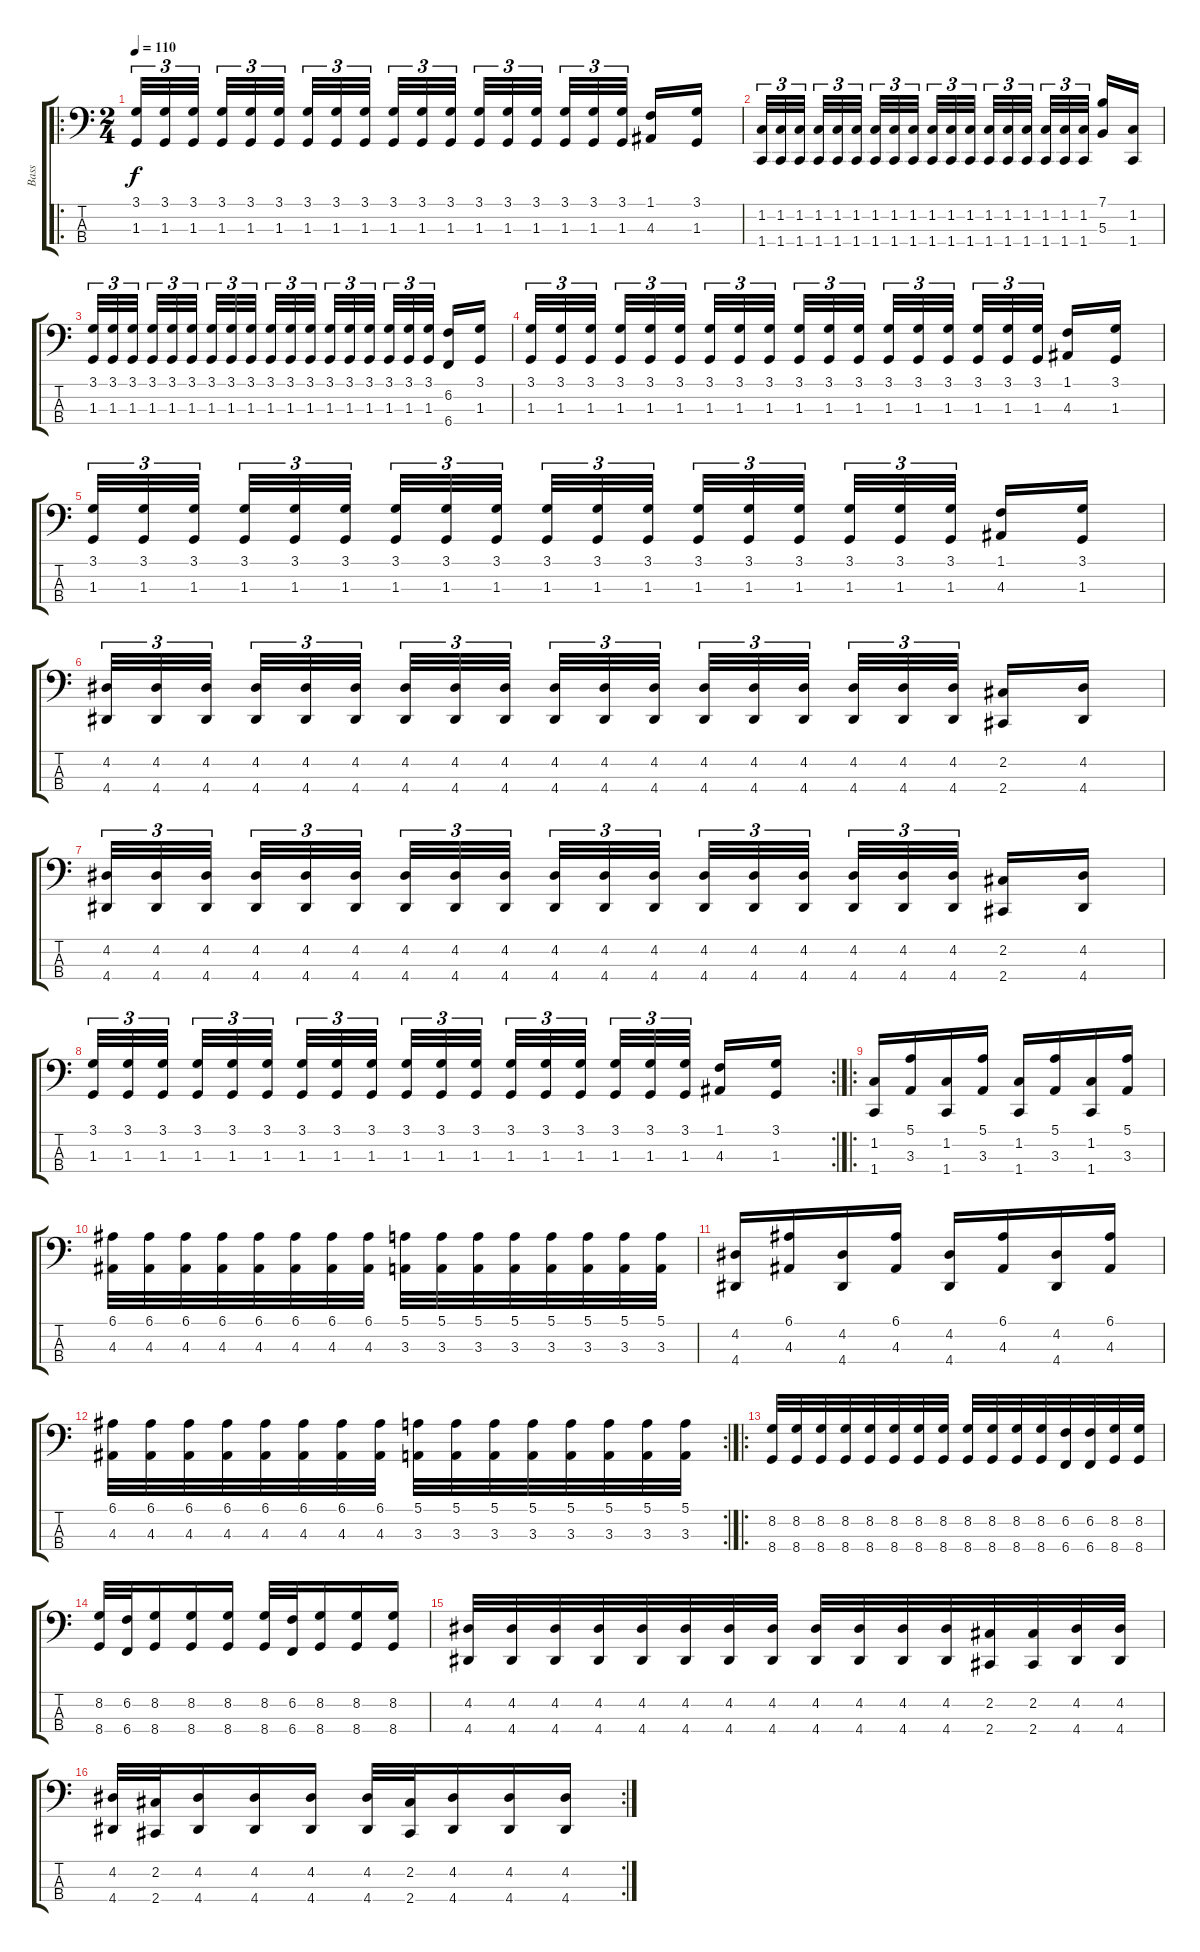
\track ("Bass" "Bass") {instrument electricbasspick}
\staff {score tabs}
\tuning (E2 B1 Gb1 B0) {hide}
\ro
\ts (2 4)
\tempo 110
\clef f4
\ks c
(3.1 1.3).32{tu (3 2) dy f instrument electricbasspick} (3.1 1.3).32{tu (3 2)} (3.1 1.3).32{tu (3 2)} (3.1 1.3).32{tu (3 2)} (3.1 1.3).32{tu (3 2)} (3.1 1.3).32{tu (3 2)} (3.1 1.3).32{tu (3 2)} (3.1 1.3).32{tu (3 2)} (3.1 1.3).32{tu (3 2)} (3.1 1.3).32{tu (3 2)} (3.1 1.3).32{tu (3 2)} (3.1 1.3).32{tu (3 2)} (3.1 1.3).32{tu (3 2)} (3.1 1.3).32{tu (3 2)} (3.1 1.3).32{tu (3 2)} (3.1 1.3).32{tu (3 2)} (3.1 1.3).32{tu (3 2)} (3.1 1.3).32{tu (3 2)} (1.1 4.3).16 (3.1 1.3).16 |
(1.2 1.4).32{tu (3 2)} (1.2 1.4).32{tu (3 2)} (1.2 1.4).32{tu (3 2)} (1.2 1.4).32{tu (3 2)} (1.2 1.4).32{tu (3 2)} (1.2 1.4).32{tu (3 2)} (1.2 1.4).32{tu (3 2)} (1.2 1.4).32{tu (3 2)} (1.2 1.4).32{tu (3 2)} (1.2 1.4).32{tu (3 2)} (1.2 1.4).32{tu (3 2)} (1.2 1.4).32{tu (3 2)} (1.2 1.4).32{tu (3 2)} (1.2 1.4).32{tu (3 2)} (1.2 1.4).32{tu (3 2)} (1.2 1.4).32{tu (3 2)} (1.2 1.4).32{tu (3 2)} (1.2 1.4).32{tu (3 2)} (7.1 5.3).16 (1.2 1.4).16 |
(3.1 1.3).32{tu (3 2)} (3.1 1.3).32{tu (3 2)} (3.1 1.3).32{tu (3 2)} (3.1 1.3).32{tu (3 2)} (3.1 1.3).32{tu (3 2)} (3.1 1.3).32{tu (3 2)} (3.1 1.3).32{tu (3 2)} (3.1 1.3).32{tu (3 2)} (3.1 1.3).32{tu (3 2)} (3.1 1.3).32{tu (3 2)} (3.1 1.3).32{tu (3 2)} (3.1 1.3).32{tu (3 2)} (3.1 1.3).32{tu (3 2)} (3.1 1.3).32{tu (3 2)} (3.1 1.3).32{tu (3 2)} (3.1 1.3).32{tu (3 2)} (3.1 1.3).32{tu (3 2)} (3.1 1.3).32{tu (3 2)} (6.2 6.4).16 (3.1 1.3).16 |
(3.1 1.3).32{tu (3 2)} (3.1 1.3).32{tu (3 2)} (3.1 1.3).32{tu (3 2)} (3.1 1.3).32{tu (3 2)} (3.1 1.3).32{tu (3 2)} (3.1 1.3).32{tu (3 2)} (3.1 1.3).32{tu (3 2)} (3.1 1.3).32{tu (3 2)} (3.1 1.3).32{tu (3 2)} (3.1 1.3).32{tu (3 2)} (3.1 1.3).32{tu (3 2)} (3.1 1.3).32{tu (3 2)} (3.1 1.3).32{tu (3 2)} (3.1 1.3).32{tu (3 2)} (3.1 1.3).32{tu (3 2)} (3.1 1.3).32{tu (3 2)} (3.1 1.3).32{tu (3 2)} (3.1 1.3).32{tu (3 2)} (1.1 4.3).16 (3.1 1.3).16 |
(3.1 1.3).32{tu (3 2)} (3.1 1.3).32{tu (3 2)} (3.1 1.3).32{tu (3 2)} (3.1 1.3).32{tu (3 2)} (3.1 1.3).32{tu (3 2)} (3.1 1.3).32{tu (3 2)} (3.1 1.3).32{tu (3 2)} (3.1 1.3).32{tu (3 2)} (3.1 1.3).32{tu (3 2)} (3.1 1.3).32{tu (3 2)} (3.1 1.3).32{tu (3 2)} (3.1 1.3).32{tu (3 2)} (3.1 1.3).32{tu (3 2)} (3.1 1.3).32{tu (3 2)} (3.1 1.3).32{tu (3 2)} (3.1 1.3).32{tu (3 2)} (3.1 1.3).32{tu (3 2)} (3.1 1.3).32{tu (3 2)} (1.1 4.3).16 (3.1 1.3).16 |
(4.2 4.4).32{tu (3 2)} (4.2 4.4).32{tu (3 2)} (4.2 4.4).32{tu (3 2)} (4.2 4.4).32{tu (3 2)} (4.2 4.4).32{tu (3 2)} (4.2 4.4).32{tu (3 2)} (4.2 4.4).32{tu (3 2)} (4.2 4.4).32{tu (3 2)} (4.2 4.4).32{tu (3 2)} (4.2 4.4).32{tu (3 2)} (4.2 4.4).32{tu (3 2)} (4.2 4.4).32{tu (3 2)} (4.2 4.4).32{tu (3 2)} (4.2 4.4).32{tu (3 2)} (4.2 4.4).32{tu (3 2)} (4.2 4.4).32{tu (3 2)} (4.2 4.4).32{tu (3 2)} (4.2 4.4).32{tu (3 2)} (2.2 2.4).16 (4.2 4.4).16 |
(4.2 4.4).32{tu (3 2)} (4.2 4.4).32{tu (3 2)} (4.2 4.4).32{tu (3 2)} (4.2 4.4).32{tu (3 2)} (4.2 4.4).32{tu (3 2)} (4.2 4.4).32{tu (3 2)} (4.2 4.4).32{tu (3 2)} (4.2 4.4).32{tu (3 2)} (4.2 4.4).32{tu (3 2)} (4.2 4.4).32{tu (3 2)} (4.2 4.4).32{tu (3 2)} (4.2 4.4).32{tu (3 2)} (4.2 4.4).32{tu (3 2)} (4.2 4.4).32{tu (3 2)} (4.2 4.4).32{tu (3 2)} (4.2 4.4).32{tu (3 2)} (4.2 4.4).32{tu (3 2)} (4.2 4.4).32{tu (3 2)} (2.2 2.4).16 (4.2 4.4).16 |
\rc 2
(3.1 1.3).32{tu (3 2)} (3.1 1.3).32{tu (3 2)} (3.1 1.3).32{tu (3 2)} (3.1 1.3).32{tu (3 2)} (3.1 1.3).32{tu (3 2)} (3.1 1.3).32{tu (3 2)} (3.1 1.3).32{tu (3 2)} (3.1 1.3).32{tu (3 2)} (3.1 1.3).32{tu (3 2)} (3.1 1.3).32{tu (3 2)} (3.1 1.3).32{tu (3 2)} (3.1 1.3).32{tu (3 2)} (3.1 1.3).32{tu (3 2)} (3.1 1.3).32{tu (3 2)} (3.1 1.3).32{tu (3 2)} (3.1 1.3).32{tu (3 2)} (3.1 1.3).32{tu (3 2)} (3.1 1.3).32{tu (3 2)} (1.1 4.3).16 (3.1 1.3).16 |
\ro
(1.2 1.4).16 (5.1 3.3).16 (1.2 1.4).16 (5.1 3.3).16 (1.2 1.4).16 (5.1 3.3).16 (1.2 1.4).16 (5.1 3.3).16 |
(6.1 4.3).32 (6.1 4.3).32 (6.1 4.3).32 (6.1 4.3).32 (6.1 4.3).32 (6.1 4.3).32 (6.1 4.3).32 (6.1 4.3).32 (5.1 3.3).32 (5.1 3.3).32 (5.1 3.3).32 (5.1 3.3).32 (5.1 3.3).32 (5.1 3.3).32 (5.1 3.3).32 (5.1 3.3).32 |
(4.2 4.4).16 (6.1 4.3).16 (4.2 4.4).16 (6.1 4.3).16 (4.2 4.4).16 (6.1 4.3).16 (4.2 4.4).16 (6.1 4.3).16 |
\rc 2
(6.1 4.3).32 (6.1 4.3).32 (6.1 4.3).32 (6.1 4.3).32 (6.1 4.3).32 (6.1 4.3).32 (6.1 4.3).32 (6.1 4.3).32 (5.1 3.3).32 (5.1 3.3).32 (5.1 3.3).32 (5.1 3.3).32 (5.1 3.3).32 (5.1 3.3).32 (5.1 3.3).32 (5.1 3.3).32 |
\ro
(8.2 8.4).32 (8.2 8.4).32 (8.2 8.4).32 (8.2 8.4).32 (8.2 8.4).32 (8.2 8.4).32 (8.2 8.4).32 (8.2 8.4).32 (8.2 8.4).32 (8.2 8.4).32 (8.2 8.4).32 (8.2 8.4).32 (6.2 6.4).32 (6.2 6.4).32 (8.2 8.4).32 (8.2 8.4).32 |
(8.2 8.4).32 (6.2 6.4).32 (8.2 8.4).16 (8.2 8.4).16 (8.2 8.4).16 (8.2 8.4).32 (6.2 6.4).32 (8.2 8.4).16 (8.2 8.4).16 (8.2 8.4).16 |
(4.2 4.4).32 (4.2 4.4).32 (4.2 4.4).32 (4.2 4.4).32 (4.2 4.4).32 (4.2 4.4).32 (4.2 4.4).32 (4.2 4.4).32 (4.2 4.4).32 (4.2 4.4).32 (4.2 4.4).32 (4.2 4.4).32 (2.2 2.4).32 (2.2 2.4).32 (4.2 4.4).32 (4.2 4.4).32 |
\rc 2
(4.2 4.4).32 (2.2 2.4).32 (4.2 4.4).16 (4.2 4.4).16 (4.2 4.4).16 (4.2 4.4).32 (2.2 2.4).32 (4.2 4.4).16 (4.2 4.4).16 (4.2 4.4).16
